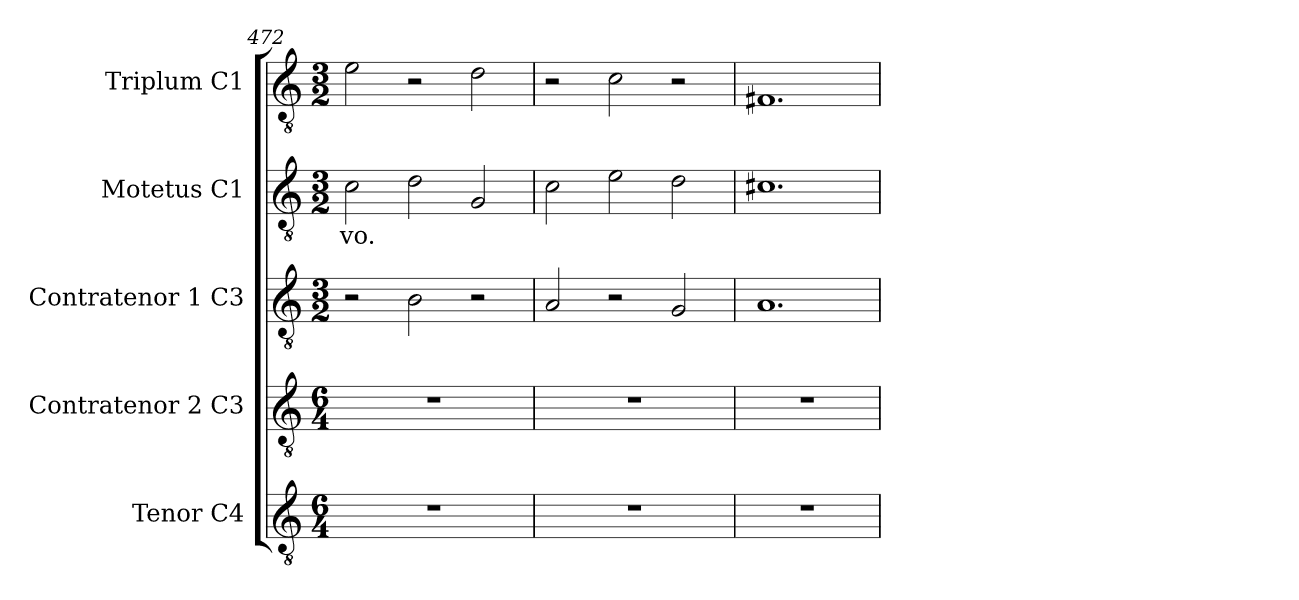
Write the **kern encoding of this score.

**kern	**kern	**kern	**text	**kern	**text	**kern	**text
*part5	*part4	*part3	*part3	*part2	*part2	*part1	*part1
*staff5	*staff4	*staff3	*staff3	*staff2	*staff2	*staff1	*staff1
*I"Tenor  C4	*I"Contratenor 2  C3	*I"Contratenor 1  C3	*	*I"Motetus  C1	*	*I"Triplum  C1	*
*I'T	*I'Ct2	*I'Ct1	*	*I'Mot	*	*I'Tr	*
*clefGv2	*clefGv2	*clefGv2	*	*clefGv2	*	*clefGv2	*
*k[]	*k[]	*k[]	*	*k[]	*	*k[]	*
*C:	*C:	*C:	*	*C:	*	*C:	*
*M6/4	*M6/4	*M3/2	*	*M3/2	*	*M3/2	*
=472	=472	=472	=472	=472	=472	=472	=472
!	!	!	!	!	!LO:LY:b:cj	!	!LO:LY:b:cj
1.r	1.r	2r	.	2c\	-vo.	2e\	.
!	!	!	!LO:LY:b:cj	!	!LO:LY:b:cj	!	!
.	.	2B\	--	2d\	.	2r	.
!	!	!	!	!	!LO:LY:b:cj	!	!LO:LY:b:cj
.	.	2r	.	2G/	.	2d\	.
=473	=473	=473	=473	=473	=473	=473	=473
!	!	!	!LO:LY:b:cj	!	!LO:LY:b:cj	!	!
1.r	1.r	2A/	--	2c\	.	2r	.
!	!	!	!	!	!LO:LY:b:cj	!	!LO:LY:b:cj
.	.	2r	.	2e\	.	2c\	.
!	!	!	!LO:LY:b:cj	!	!LO:LY:b:cj	!	!
.	.	2G/	--	2d\	.	2r	.
=474	=474	=474	=474	=474	=474	=474	=474
!	!	!	!LO:LY:b:cj	!	!LO:LY:b:cj	!	!LO:LY:b:cj
1.r	1.r	1.A	--	1.c#X	.	1.F#X	.
=	=	=	=	=	=	=	=
*-	*-	*-	*-	*-	*-	*-	*-
